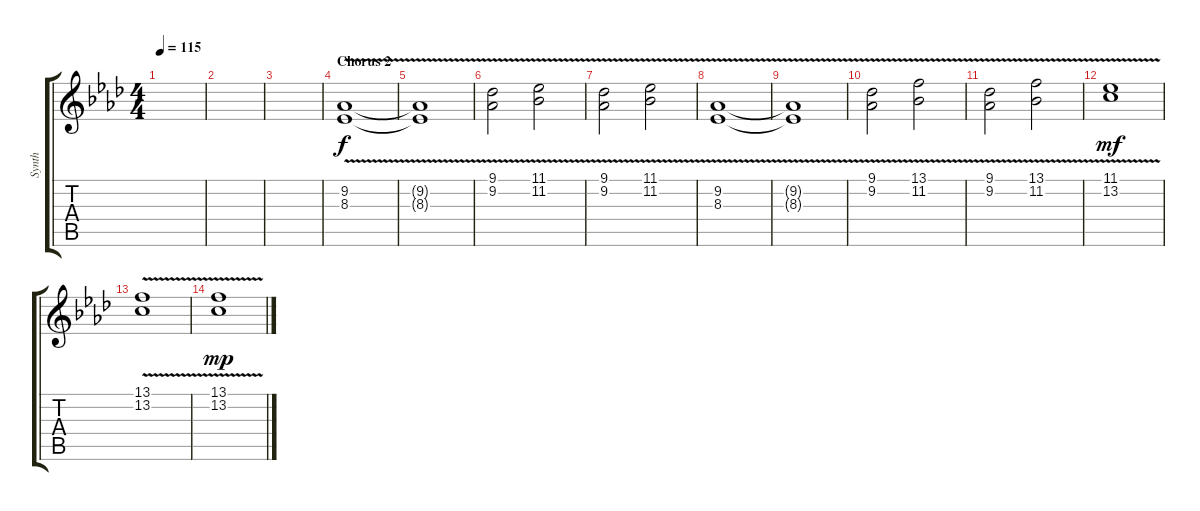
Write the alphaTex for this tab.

\track ("Synth" "Synth") {instrument flute}
\staff {score tabs}
\tuning (E4 B3 G3 D3 A2 E2) {hide}
\ts (4 4)
\tempo 115
\clef g2
\ks ab
|
|
|
\section ("" "Chorus 2")
(9.2{v} 8.3{v}).1{volume 1} |
(9.2{t} 8.3{t}).1 |
(9.1{v} 9.2{v}).2{volume 4} (11.1{v} 11.2{v}).2 |
(9.1{v} 9.2{v}).2 (11.1{v} 11.2{v}).2 |
(9.2{v} 8.3{v}).1{volume 1} |
(9.2{t} 8.3{t}).1 |
(9.1{v} 9.2{v}).2{volume 4} (13.1{v} 11.2{v}).2 |
(9.1{v} 9.2{v}).2 (13.1{v} 11.2{v}).2 |
(11.1{v} 13.2{v}).1{dy mf} |
(13.1{v} 13.2{v}).1 |
(13.1{v} 13.2{v}).1{dy mp}
